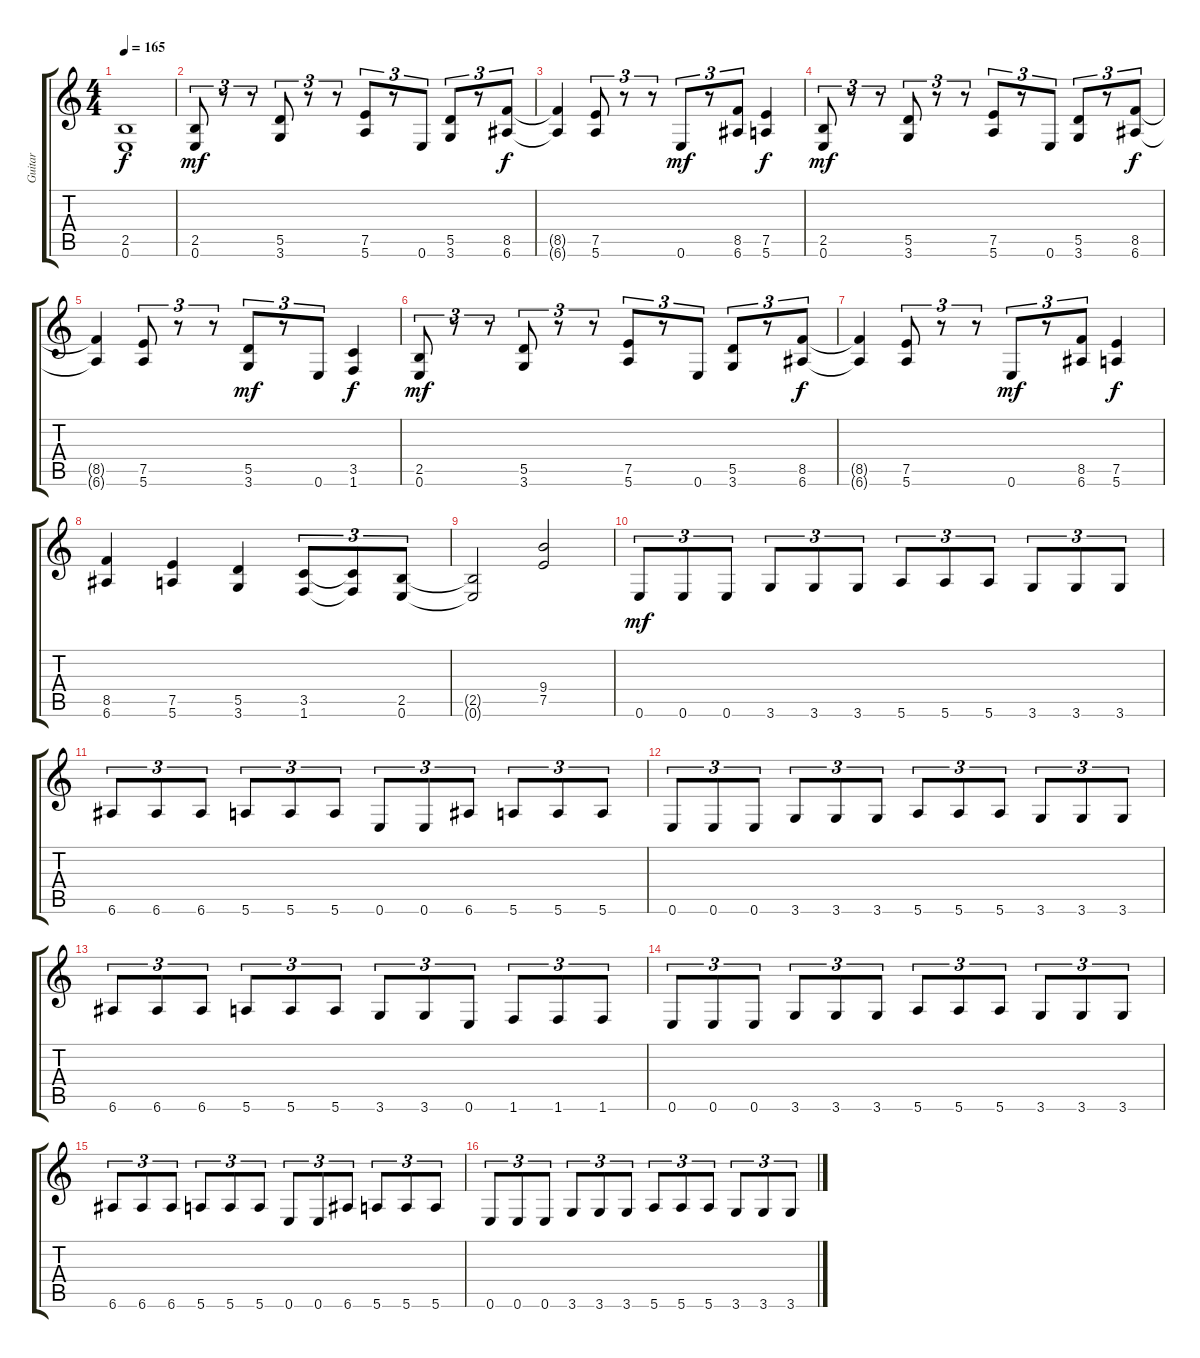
\track ("Guitar" "Guitar") {instrument distortionguitar}
\staff {score tabs}
\tuning (E4 B3 G3 D3 A2 E2) {hide}
\ts (4 4)
\tempo 165
\clef g2
\ks c
(2.5{t} 0.6{t}).1{dy f} |
(2.5 0.6).8{tu (3 2) dy mf} r.8{tu (3 2)} r.8{tu (3 2)} (5.5 3.6).8{tu (3 2)} r.8{tu (3 2)} r.8{tu (3 2)} (7.5 5.6).8{tu (3 2)} r.8{tu (3 2)} 0.6.8{tu (3 2)} (5.5 3.6).8{tu (3 2)} r.8{tu (3 2)} (8.5 6.6).8{tu (3 2) dy f} |
(8.5{t} 6.6{t}).4 (7.5 5.6).8{tu (3 2)} r.8{tu (3 2)} r.8{tu (3 2)} 0.6.8{tu (3 2) dy mf} r.8{tu (3 2)} (8.5 6.6).8{tu (3 2)} (7.5 5.6).4{dy f} |
(2.5 0.6).8{tu (3 2) dy mf} r.8{tu (3 2)} r.8{tu (3 2)} (5.5 3.6).8{tu (3 2)} r.8{tu (3 2)} r.8{tu (3 2)} (7.5 5.6).8{tu (3 2)} r.8{tu (3 2)} 0.6.8{tu (3 2)} (5.5 3.6).8{tu (3 2)} r.8{tu (3 2)} (8.5 6.6).8{tu (3 2) dy f} |
(8.5{t} 6.6{t}).4 (7.5 5.6).8{tu (3 2)} r.8{tu (3 2)} r.8{tu (3 2)} (5.5 3.6).8{tu (3 2) dy mf} r.8{tu (3 2)} 0.6.8{tu (3 2)} (3.5 1.6).4{dy f} |
(2.5 0.6).8{tu (3 2) dy mf} r.8{tu (3 2)} r.8{tu (3 2)} (5.5 3.6).8{tu (3 2)} r.8{tu (3 2)} r.8{tu (3 2)} (7.5 5.6).8{tu (3 2)} r.8{tu (3 2)} 0.6.8{tu (3 2)} (5.5 3.6).8{tu (3 2)} r.8{tu (3 2)} (8.5 6.6).8{tu (3 2) dy f} |
(8.5{t} 6.6{t}).4 (7.5 5.6).8{tu (3 2)} r.8{tu (3 2)} r.8{tu (3 2)} 0.6.8{tu (3 2) dy mf} r.8{tu (3 2)} (8.5 6.6).8{tu (3 2)} (7.5 5.6).4{dy f} |
(8.5 6.6).4 (7.5 5.6).4 (5.5 3.6).4 (3.5 1.6).8{tu (3 2)} (3.5{t} 1.6{t}).8{tu (3 2)} (2.5 0.6).8{tu (3 2)} |
(2.5{t} 0.6{t}).2 (9.4 7.5).2 |
0.6.8{tu (3 2) dy mf} 0.6.8{tu (3 2)} 0.6.8{tu (3 2)} 3.6.8{tu (3 2)} 3.6.8{tu (3 2)} 3.6.8{tu (3 2)} 5.6.8{tu (3 2)} 5.6.8{tu (3 2)} 5.6.8{tu (3 2)} 3.6.8{tu (3 2)} 3.6.8{tu (3 2)} 3.6.8{tu (3 2)} |
6.6.8{tu (3 2)} 6.6.8{tu (3 2)} 6.6.8{tu (3 2)} 5.6.8{tu (3 2)} 5.6.8{tu (3 2)} 5.6.8{tu (3 2)} 0.6.8{tu (3 2)} 0.6.8{tu (3 2)} 6.6.8{tu (3 2)} 5.6.8{tu (3 2)} 5.6.8{tu (3 2)} 5.6.8{tu (3 2)} |
0.6.8{tu (3 2)} 0.6.8{tu (3 2)} 0.6.8{tu (3 2)} 3.6.8{tu (3 2)} 3.6.8{tu (3 2)} 3.6.8{tu (3 2)} 5.6.8{tu (3 2)} 5.6.8{tu (3 2)} 5.6.8{tu (3 2)} 3.6.8{tu (3 2)} 3.6.8{tu (3 2)} 3.6.8{tu (3 2)} |
6.6.8{tu (3 2)} 6.6.8{tu (3 2)} 6.6.8{tu (3 2)} 5.6.8{tu (3 2)} 5.6.8{tu (3 2)} 5.6.8{tu (3 2)} 3.6.8{tu (3 2)} 3.6.8{tu (3 2)} 0.6.8{tu (3 2)} 1.6.8{tu (3 2)} 1.6.8{tu (3 2)} 1.6.8{tu (3 2)} |
0.6.8{tu (3 2)} 0.6.8{tu (3 2)} 0.6.8{tu (3 2)} 3.6.8{tu (3 2)} 3.6.8{tu (3 2)} 3.6.8{tu (3 2)} 5.6.8{tu (3 2)} 5.6.8{tu (3 2)} 5.6.8{tu (3 2)} 3.6.8{tu (3 2)} 3.6.8{tu (3 2)} 3.6.8{tu (3 2)} |
6.6.8{tu (3 2)} 6.6.8{tu (3 2)} 6.6.8{tu (3 2)} 5.6.8{tu (3 2)} 5.6.8{tu (3 2)} 5.6.8{tu (3 2)} 0.6.8{tu (3 2)} 0.6.8{tu (3 2)} 6.6.8{tu (3 2)} 5.6.8{tu (3 2)} 5.6.8{tu (3 2)} 5.6.8{tu (3 2)} |
0.6.8{tu (3 2)} 0.6.8{tu (3 2)} 0.6.8{tu (3 2)} 3.6.8{tu (3 2)} 3.6.8{tu (3 2)} 3.6.8{tu (3 2)} 5.6.8{tu (3 2)} 5.6.8{tu (3 2)} 5.6.8{tu (3 2)} 3.6.8{tu (3 2)} 3.6.8{tu (3 2)} 3.6.8{tu (3 2)}
